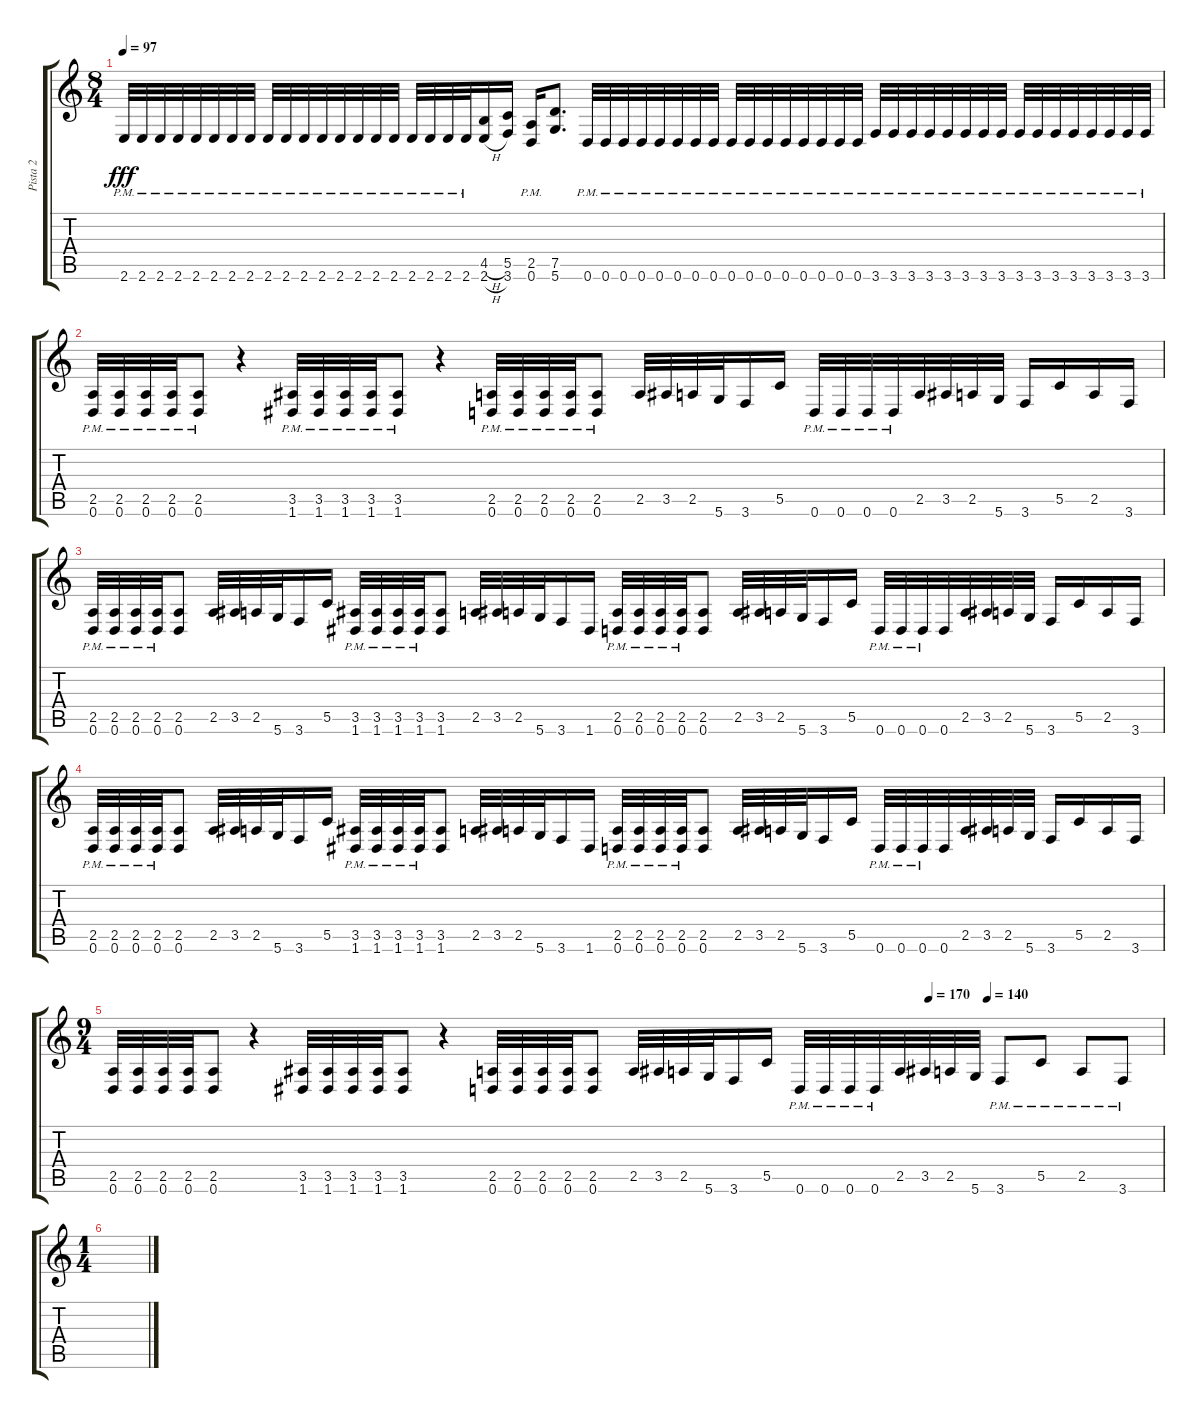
\track ("Pista 2" "Pista 2") {instrument distortionguitar}
\staff {score tabs}
\tuning (D4 A3 F3 C3 G2 D2) {hide}
\ts (8 4)
\tempo 97
\clef g2
\ks c
2.6{pm}.32{dy fff} 2.6{pm}.32 2.6{pm}.32 2.6{pm}.32 2.6{pm}.32 2.6{pm}.32 2.6{pm}.32 2.6{pm}.32 2.6{pm}.32 2.6{pm}.32 2.6{pm}.32 2.6{pm}.32 2.6{pm}.32 2.6{pm}.32 2.6{pm}.32 2.6{pm}.32 2.6{pm}.32 2.6{pm}.32 2.6{pm}.32 2.6{pm}.32 (4.5{h} 2.6{h}).16 (5.5 3.6).16 (2.5{pm} 0.6{pm}).16 (7.5 5.6).8{d} 0.6{pm}.32 0.6{pm}.32 0.6{pm}.32 0.6{pm}.32 0.6{pm}.32 0.6{pm}.32 0.6{pm}.32 0.6{pm}.32 0.6{pm}.32 0.6{pm}.32 0.6{pm}.32 0.6{pm}.32 0.6{pm}.32 0.6{pm}.32 0.6{pm}.32 0.6{pm}.32 3.6{pm}.32 3.6{pm}.32 3.6{pm}.32 3.6{pm}.32 3.6{pm}.32 3.6{pm}.32 3.6{pm}.32 3.6{pm}.32 3.6{pm}.32 3.6{pm}.32 3.6{pm}.32 3.6{pm}.32 3.6{pm}.32 3.6{pm}.32 3.6{pm}.32 3.6{pm}.32 |
(2.5{pm} 0.6{pm}).32{balance 0} (2.5{pm} 0.6{pm}).32 (2.5{pm} 0.6{pm}).32 (2.5{pm} 0.6{pm}).32 (2.5{pm} 0.6{pm}).8 r.4 (3.5{pm} 1.6{pm}).32 (3.5{pm} 1.6{pm}).32 (3.5{pm} 1.6{pm}).32 (3.5{pm} 1.6{pm}).32 (3.5{pm} 1.6{pm}).8 r.4 (2.5{pm} 0.6{pm}).32 (2.5{pm} 0.6{pm}).32 (2.5{pm} 0.6{pm}).32 (2.5{pm} 0.6{pm}).32 (2.5{pm} 0.6{pm}).8 2.5.32 3.5.32 2.5.32 5.6.32 3.6.16 5.5.16 0.6{pm}.32 0.6{pm}.32 0.6{pm}.32 0.6{pm}.32 2.5.32 3.5.32 2.5.32 5.6.32 3.6.16 5.5.16 2.5.16 3.6.16 |
(2.5{pm} 0.6{pm}).32 (2.5{pm} 0.6{pm}).32 (2.5{pm} 0.6{pm}).32 (2.5{pm} 0.6{pm}).32 (2.5 0.6).8 2.5.32 3.5.32 2.5.32 5.6.32 3.6.16 5.5.16 (3.5{pm} 1.6{pm}).32 (3.5{pm} 1.6{pm}).32 (3.5{pm} 1.6{pm}).32 (3.5{pm} 1.6{pm}).32 (3.5 1.6).8 2.5.32 3.5.32 2.5.32 5.6.32 3.6.16 1.6.16 (2.5{pm} 0.6{pm}).32 (2.5{pm} 0.6{pm}).32 (2.5{pm} 0.6{pm}).32 (2.5{pm} 0.6{pm}).32 (2.5 0.6).8 2.5.32 3.5.32 2.5.32 5.6.32 3.6.16 5.5.16 0.6{pm}.32 0.6{pm}.32 0.6{pm}.32 0.6.32 2.5.32 3.5.32 2.5.32 5.6.32 3.6.16 5.5.16 2.5.16 3.6.16 |
(2.5{pm} 0.6{pm}).32 (2.5{pm} 0.6{pm}).32 (2.5{pm} 0.6{pm}).32 (2.5{pm} 0.6{pm}).32 (2.5 0.6).8 2.5.32 3.5.32 2.5.32 5.6.32 3.6.16 5.5.16 (3.5{pm} 1.6{pm}).32 (3.5{pm} 1.6{pm}).32 (3.5{pm} 1.6{pm}).32 (3.5{pm} 1.6{pm}).32 (3.5 1.6).8 2.5.32 3.5.32 2.5.32 5.6.32 3.6.16 1.6.16 (2.5{pm} 0.6{pm}).32 (2.5{pm} 0.6{pm}).32 (2.5{pm} 0.6{pm}).32 (2.5{pm} 0.6{pm}).32 (2.5 0.6).8 2.5.32 3.5.32 2.5.32 5.6.32 3.6.16 5.5.16 0.6{pm}.32 0.6{pm}.32 0.6{pm}.32 0.6.32 2.5.32 3.5.32 2.5.32 5.6.32 3.6.16 5.5.16 2.5.16 3.6.16 |
\ts (9 4)
\tempo (170 0.7777777777777778)
\tempo (140 0.8333333333333334)
(2.5 0.6).32 (2.5 0.6).32 (2.5 0.6).32 (2.5 0.6).32 (2.5 0.6).8 r.4 (3.5 1.6).32 (3.5 1.6).32 (3.5 1.6).32 (3.5 1.6).32 (3.5 1.6).8 r.4 (2.5 0.6).32 (2.5 0.6).32 (2.5 0.6).32 (2.5 0.6).32 (2.5 0.6).8 2.5.32 3.5.32 2.5.32 5.6.32 3.6.16 5.5.16 0.6{pm}.32 0.6{pm}.32 0.6{pm}.32 0.6{pm}.32 2.5.32 3.5.32 2.5.32 5.6.32 3.6{pm}.8 5.5{pm}.8 2.5{pm}.8 3.6{pm}.8 |
\ts (1 4)
